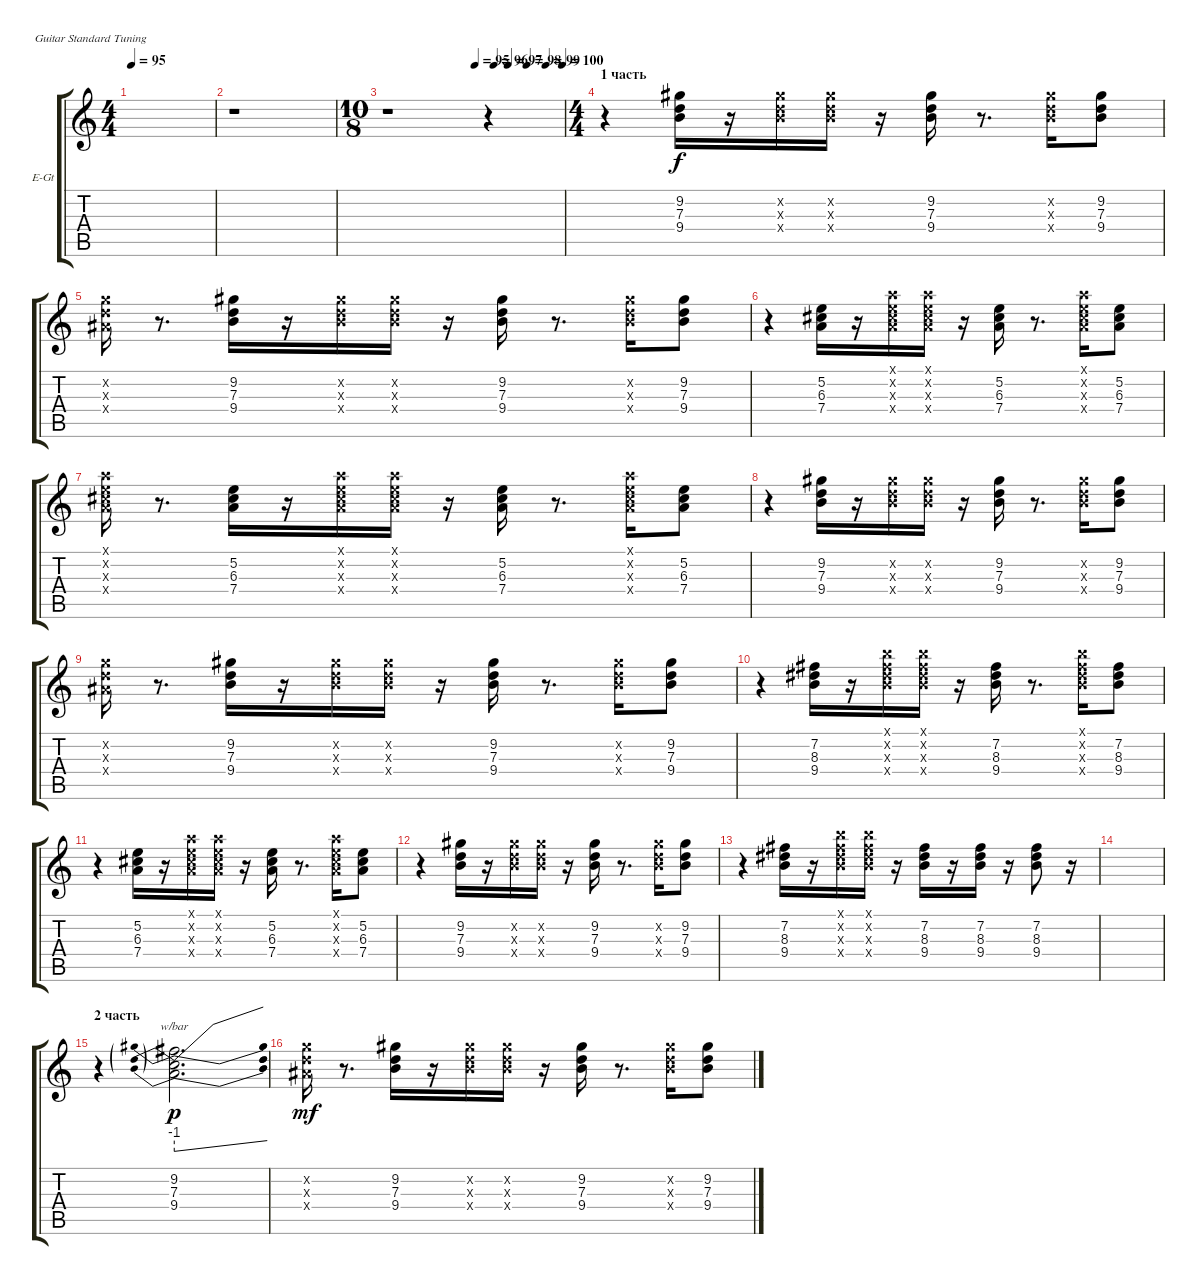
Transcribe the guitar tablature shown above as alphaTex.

\defaultSystemsLayout 4
\bracketExtendMode groupsimilarinstruments
\firstSystemTrackNameOrientation horizontal
\otherSystemsTrackNameOrientation horizontal
\track ("Electric Guitar" "E-Gt") {instrument electricguitarclean}
\staff {score tabs}
\tuning (E4 B3 G3 D3 A2 E2)
\ts (4 4)
\tempo 95
\clef g2
\ks c
|
r.1 |
\ts (10 8)
\tempo (95 0.5)
\tempo (96 0.60625)
\tempo (97 0.6875)
\tempo (98 0.79375)
\tempo (99 0.9)
\tempo (100 0.99375)
r.1 r.4 |
\ts (4 4)
\section ("" "1 часть")
\scale
0.655367 r.4 (9.2 9.4 7.3).16 r.16 (9.2{x} 9.4{x} 7.3{x}).16 (9.2{x} 9.4{x} 7.3{x}).16 r.16 (9.2 9.4 7.3).16 r.8{d} (9.2{x} 9.4{x} 7.3{x}).16 (9.2 9.4 7.3).8 |
\scale
0.344633 (8.2{x} 8.4{x} 7.3{x}).16 r.8{d} (9.2 9.4 7.3).16 r.16 (9.2{x} 9.4{x} 7.3{x}).16 (9.2{x} 9.4{x} 7.3{x}).16 r.16 (9.2 9.4 7.3).16 r.8{d} (9.2{x} 9.4{x} 7.3{x}).16 (9.2 9.4 7.3).8 |
\scale
0.5 r.4 (5.2 6.3 7.4).16 r.16 (5.2{x} 6.3{x} 7.4{x} 5.1{x}).16 (5.2{x} 6.3{x} 7.4{x} 5.1{x}).16 r.16 (5.2 6.3 7.4).16 r.8{d} (5.2{x} 6.3{x} 7.4{x} 5.1{x}).16 (5.2 6.3 7.4).8 |
\scale
0.5 (5.2{x} 6.3{x} 7.4{x} 5.1{x}).16 r.8{d} (5.2 6.3 7.4).16 r.16 (5.2{x} 6.3{x} 7.4{x} 5.1{x}).16 (5.2{x} 6.3{x} 7.4{x} 5.1{x}).16 r.16 (5.2 6.3 7.4).16 r.8{d} (5.2{x} 6.3{x} 7.4{x} 5.1{x}).16 (5.2 6.3 7.4).8 |
\scale
0.5 r.4 (9.2 9.4 7.3).16 r.16 (9.2{x} 9.4{x} 7.3{x}).16 (9.2{x} 9.4{x} 7.3{x}).16 r.16 (9.2 9.4 7.3).16 r.8{d} (9.2{x} 9.4{x} 7.3{x}).16 (9.2 9.4 7.3).8 |
\scale
0.5 (8.2{x} 8.4{x} 7.3{x}).16 r.8{d} (9.2 9.4 7.3).16 r.16 (9.2{x} 9.4{x} 7.3{x}).16 (9.2{x} 9.4{x} 7.3{x}).16 r.16 (9.2 9.4 7.3).16 r.8{d} (9.2{x} 9.4{x} 7.3{x}).16 (9.2 9.4 7.3).8 |
\scale
0.5 r.4 (7.2 8.3 9.4).16 r.16 (7.1{x} 7.2{x} 8.3{x} 9.4{x}).16 (7.1{x} 7.2{x} 8.3{x} 9.4{x}).16 r.16 (7.2 8.3 9.4).16 r.8{d} (7.1{x} 7.2{x} 8.3{x} 9.4{x}).16 (7.2 8.3 9.4).8 |
\scale
0.5 r.4 (5.2 6.3 7.4).16 r.16 (5.1{x} 5.2{x} 6.3{x} 7.4{x}).16 (5.1{x} 5.2{x} 6.3{x} 7.4{x}).16 r.16 (5.2 6.3 7.4).16 r.8{d} (5.1{x} 5.2{x} 6.3{x} 7.4{x}).16 (5.2 6.3 7.4).8 |
\scale
0.5 r.4 (9.2 9.4 7.3).16 r.16 (9.2{x} 9.4{x} 7.3{x}).16 (9.2{x} 9.4{x} 7.3{x}).16 r.16 (9.2 9.4 7.3).16 r.8{d} (9.2{x} 9.4{x} 7.3{x}).16 (9.2 9.4 7.3).8 |
\scale
0.5 r.4 (7.2 8.3 9.4).16 r.16 (7.1{x} 7.2{x} 8.3{x} 9.4{x}).16 (7.1{x} 7.2{x} 8.3{x} 9.4{x}).16 r.16 (7.2 8.3 9.4).16 r.16 (7.2 8.3 9.4).16 r.16 (7.2 8.3 9.4).8 r.16 |
|
\section ("" "2 часть")
r.4 (7.3 9.2 9.4).2{d tbe (predivedive default 0 -4 30 0) dy p} |
(8.2{x} 8.4{x} 7.3{x}).16{dy mf} r.8{d} (9.2 9.4 7.3).16 r.16 (9.2{x} 9.4{x} 7.3{x}).16 (9.2{x} 9.4{x} 7.3{x}).16 r.16 (9.2 9.4 7.3).16 r.8{d} (9.2{x} 9.4{x} 7.3{x}).16 (9.2 9.4 7.3).8
